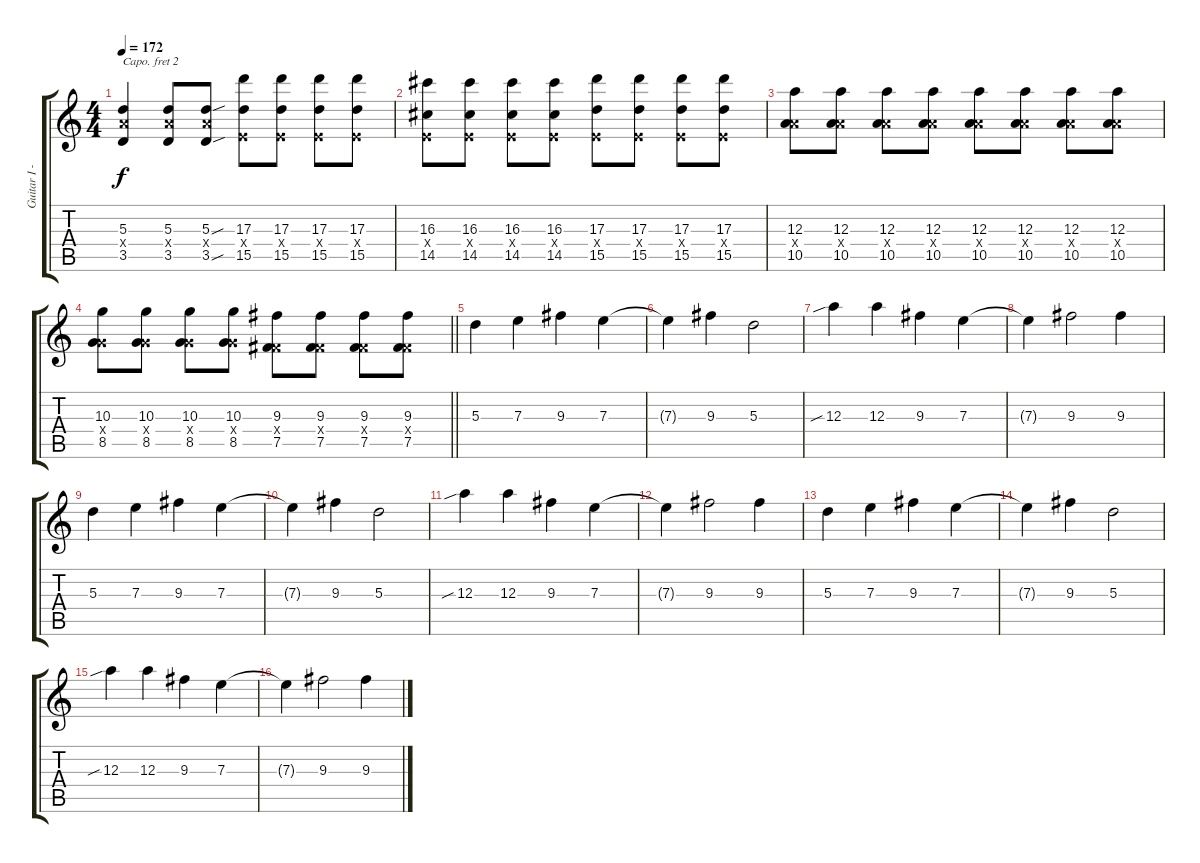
\track ("Guitar I - Kita capo 2nd fret" "Guitar I -") {instrument electricguitarjazz}
\staff {score tabs}
\capo 2
\tuning (E4 B3 G3 D3 A2 E2) {hide}
\ts (4 4)
\tempo 172
\clef g2
\ks c
(5.3 5.4{x} 3.5).4{dy f} (5.3 5.4{x} 3.5).8 (5.3{sou} 5.4{x} 3.5{sou}).8 (17.3 0.4{x} 15.5).8 (17.3 0.4{x} 15.5).8 (17.3 0.4{x} 15.5).8 (17.3 0.4{x} 15.5).8 |
(16.3 0.4{x} 14.5).8 (16.3 0.4{x} 14.5).8 (16.3 0.4{x} 14.5).8 (16.3 0.4{x} 14.5).8 (17.3 0.4{x} 15.5).8 (17.3 0.4{x} 15.5).8 (17.3 0.4{x} 15.5).8 (17.3 0.4{x} 15.5).8 |
(12.3 5.4{x} 10.5).8 (12.3 5.4{x} 10.5).8 (12.3 5.4{x} 10.5).8 (12.3 5.4{x} 10.5).8 (12.3 5.4{x} 10.5).8 (12.3 5.4{x} 10.5).8 (12.3 5.4{x} 10.5).8 (12.3 5.4{x} 10.5).8 |
\barLineRight lightlight
(10.3 3.4{x} 8.5).8 (10.3 3.4{x} 8.5).8 (10.3 3.4{x} 8.5).8 (10.3 3.4{x} 8.5).8 (9.3 2.4{x} 7.5).8 (9.3 2.4{x} 7.5).8 (9.3 2.4{x} 7.5).8 (9.3 2.4{x} 7.5).8 |
5.3.4 7.3.4 9.3.4 7.3.4 |
7.3{t}.4 9.3.4 5.3.2 |
12.3{sib}.4 12.3.4 9.3.4 7.3.4 |
7.3{t}.4 9.3.2 9.3.4 |
5.3.4 7.3.4 9.3.4 7.3.4 |
7.3{t}.4 9.3.4 5.3.2 |
12.3{sib}.4 12.3.4 9.3.4 7.3.4 |
7.3{t}.4 9.3.2 9.3.4 |
5.3.4 7.3.4 9.3.4 7.3.4 |
7.3{t}.4 9.3.4 5.3.2 |
12.3{sib}.4 12.3.4 9.3.4 7.3.4 |
7.3{t}.4 9.3.2 9.3.4
